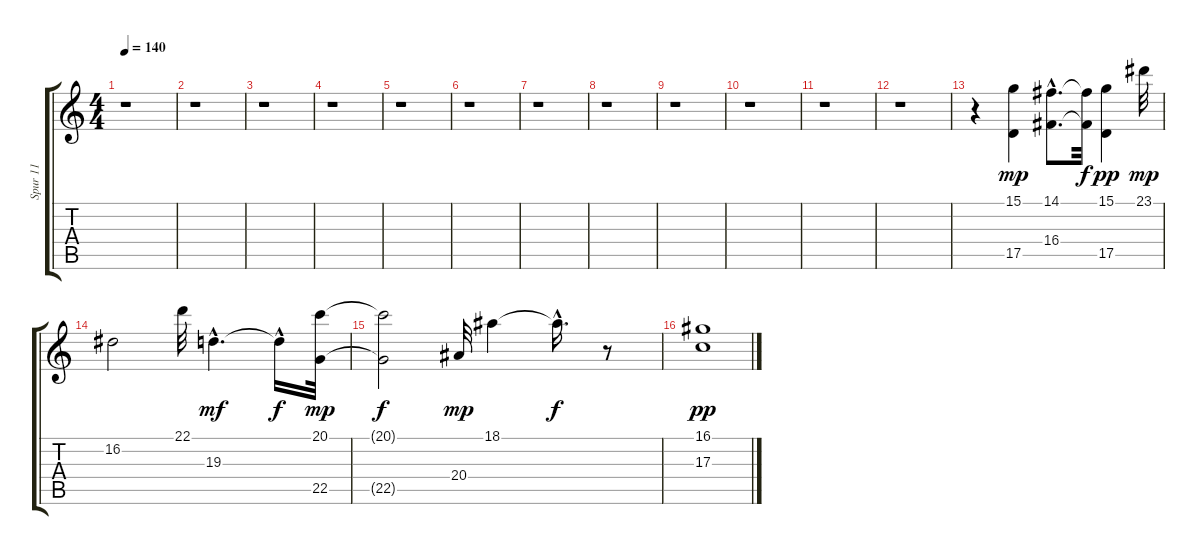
\track ("Spur 11" "Spur 11") {instrument stringensemble1}
\staff {score tabs}
\tuning (E4 B3 G3 D3 A2 E2) {hide}
\ts (4 4)
\tempo 140
\clef g2
\ks c
r.1{dy p} |
r.1 |
r.1 |
r.1 |
r.1 |
r.1 |
r.1 |
r.1 |
r.1 |
r.1 |
r.1 |
r.1 |
r.4 (15.1 17.5).4{dy mp} (14.1{hac} 16.4{hac}).8{d} (14.1{t} 16.4{t}).32{dy f} (15.1 17.5).4{dy pp} 23.1.32{dy mp} |
16.2.2 22.1.32 19.3{hac}.4{d dy mf} 19.3{hac t}.16{dy f} (20.1 22.5).32{dy mp} |
(20.1{t} 22.5{t}).2{dy f} 20.4.32{dy mp} 18.1.4 18.1{hac t}.16{d dy f} r.8 |
(16.1 17.3).1{dy pp}
